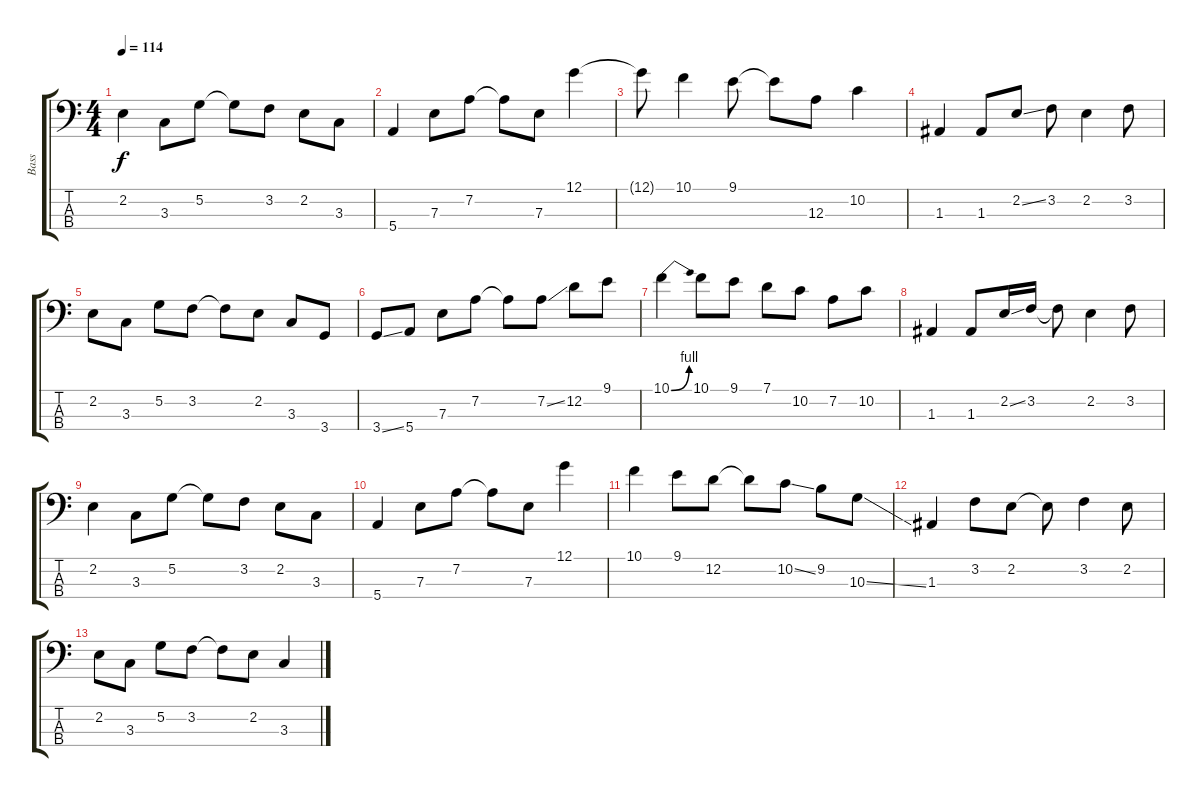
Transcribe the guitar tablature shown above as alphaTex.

\track ("Bass" "Bass") {instrument electricbasspick}
\staff {score tabs}
\tuning (G2 D2 A1 E1) {hide}
\ts (4 4)
\tempo 114
\clef f4
\ks c
2.2.4{dy f} 3.3.8 5.2.8 5.2{t}.8 3.2.8 2.2.8 3.3.8 |
5.4.4 7.3.8 7.2.8 7.2{t}.8 7.3.8 12.1.4 |
12.1{t}.8 10.1.4 9.1.8 9.1{t}.8 12.3.8 10.2.4 |
1.3.4 1.3.8 2.2{ss}.8 3.2.8 2.2.4 3.2.8 |
2.2.8 3.3.8 5.2.8 3.2.8 3.2{t}.8 2.2.8 3.3.8 3.4.8 |
3.4{ss}.8 5.4.8 7.3.8 7.2.8 7.2{t}.8 7.2{ss}.8 12.2.8 9.1.8 |
10.1{be (bend 0 0 60 4)}.4 10.1.8 9.1.8 7.1.8 10.2.8 7.2.8 10.2.8 |
1.3.4 1.3.8 2.2{ss}.16 3.2.16 3.2{t}.8 2.2.4 3.2.8 |
2.2.4 3.3.8 5.2.8 5.2{t}.8 3.2.8 2.2.8 3.3.8 |
5.4.4 7.3.8 7.2.8 7.2{t}.8 7.3.8 12.1.4 |
10.1.4 9.1.8 12.2.8 12.2{t}.8 10.2{ss}.8 9.2.8 10.3{ss}.8 |
1.3.4 3.2.8 2.2.8 2.2{t}.8 3.2.4 2.2.8 |
2.2.8 3.3.8 5.2.8 3.2.8 3.2{t}.8 2.2.8 3.3.4
